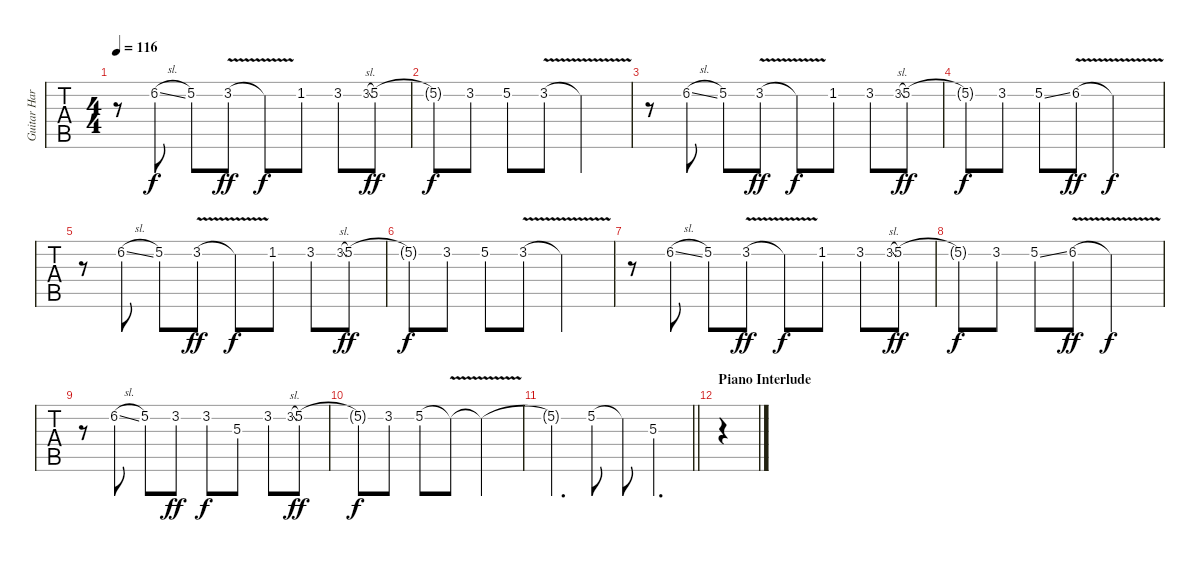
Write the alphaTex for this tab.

\track ("Guitar Harmony (Tr. 11A)" "Guitar Har") {instrument distortionguitar}
\staff {tabs}
\tuning (E4 B3 G3 D3 A2 E2) {hide}
\ts (4 4)
\tempo 116
\clef g2
\ks c
r.8{dy f} 6.2{sl}.8 5.2.8 3.2{v ac}.8{dy ff} 3.2{t}.8{dy f} 1.2.8 3.2.8 3.2{sl}.8{gr onbeat} 5.2{ac}.8{dy ff} |
5.2{t}.8{dy f} 3.2.8 5.2.8 3.2{v}.8 3.2{t}.2 |
r.8 6.2{sl}.8 5.2.8 3.2{v ac}.8{dy ff} 3.2{t}.8{dy f} 1.2.8 3.2.8 3.2{sl}.8{gr onbeat} 5.2{ac}.8{dy ff} |
5.2{t}.8{dy f} 3.2.8 5.2{ss}.8 6.2{v ac}.8{dy ff} 6.2{t}.2{dy f} |
r.8 6.2{sl}.8 5.2.8 3.2{v ac}.8{dy ff} 3.2{t}.8{dy f} 1.2.8 3.2.8 3.2{sl}.8{gr onbeat} 5.2{ac}.8{dy ff} |
5.2{t}.8{dy f} 3.2.8 5.2.8 3.2{v}.8 3.2{t}.2 |
r.8 6.2{sl}.8 5.2.8 3.2{v ac}.8{dy ff} 3.2{t}.8{dy f} 1.2.8 3.2.8 3.2{sl}.8{gr onbeat} 5.2{ac}.8{dy ff} |
5.2{t}.8{dy f} 3.2.8 5.2{ss}.8 6.2{v ac}.8{dy ff} 6.2{t}.2{dy f} |
r.8 6.2{sl}.8 5.2.8 3.2{ac}.8{dy ff} 3.2.8{dy f} 5.3.8 3.2.8 3.2{sl}.8{gr onbeat} 5.2{ac}.8{dy ff} |
5.2{t}.8{dy f} 3.2.8 5.2.8 5.2{v t}.8 5.2{t}.2 |
\barLineRight lightlight
5.2{t}.4{d} 5.2.8 5.2{t}.8 5.3.4{d} |
\section ("" "Piano Interlude")
